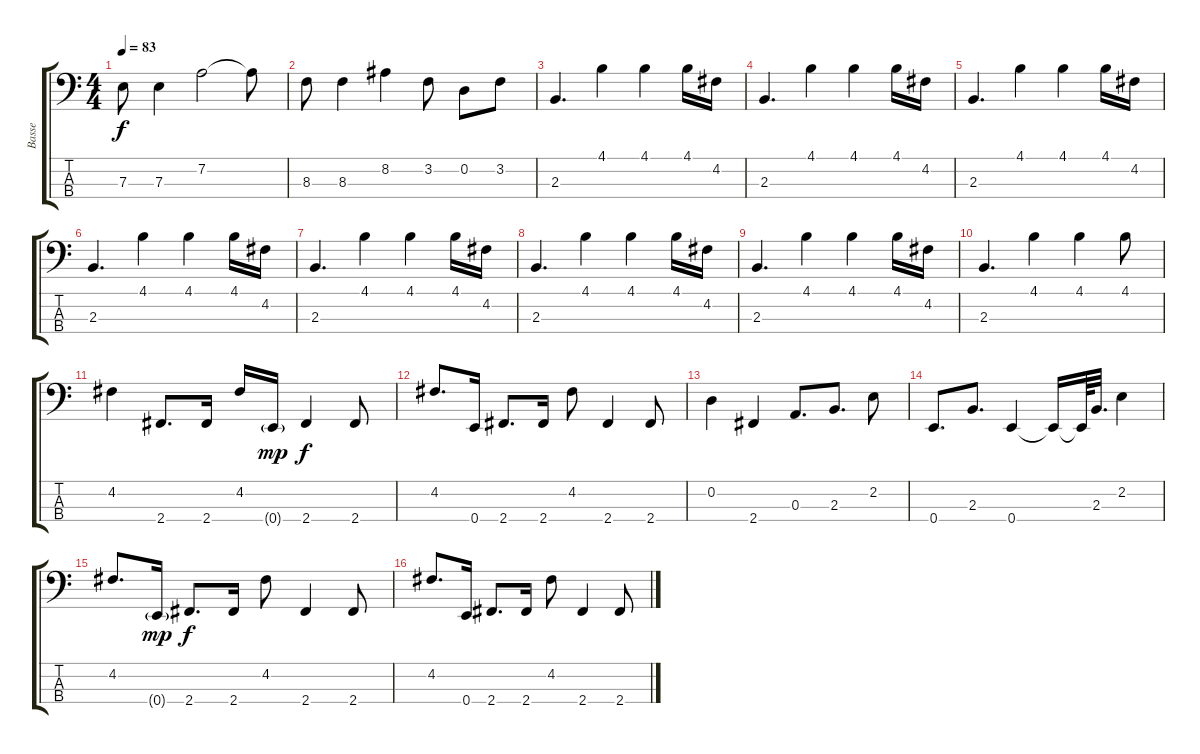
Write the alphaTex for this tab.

\track ("Basse" "Basse") {instrument electricbassfinger}
\staff {score tabs}
\tuning (G2 D2 A1 E1) {hide}
\ts (4 4)
\tempo 83
\clef f4
\ks c
7.3.8{dy f} 7.3.4 7.2.2 7.2{t}.8 |
8.3.8 8.3.4 8.2.4 3.2.8 0.2.8 3.2.8 |
2.3.4{d volume 16} 4.1.4 4.1.4 4.1.16 4.2.16 |
2.3.4{d} 4.1.4 4.1.4 4.1.16 4.2.16 |
2.3.4{d} 4.1.4 4.1.4 4.1.16 4.2.16 |
2.3.4{d} 4.1.4 4.1.4 4.1.16 4.2.16 |
2.3.4{d} 4.1.4 4.1.4 4.1.16 4.2.16 |
2.3.4{d} 4.1.4 4.1.4 4.1.16 4.2.16 |
2.3.4{d} 4.1.4 4.1.4 4.1.16 4.2.16 |
2.3.4{d} 4.1.4 4.1.4 4.1.8 |
4.2.4{volume 14} 2.4.8{d} 2.4.16 4.2.16 0.4{g}.16{dy mp} 2.4.4{dy f} 2.4.8 |
4.2.8{d} 0.4.16 2.4.8{d} 2.4.16 4.2.8 2.4.4 2.4.8 |
0.2.4 2.4.4 0.3.8{d} 2.3.8{d} 2.2.8 |
0.4.8{d} 2.3.8{d} 0.4.4 0.4{t}.16 0.4{t}.64 2.3.32{d} 2.2.4 |
4.2.8{d} 0.4{g}.16{dy mp} 2.4.8{d dy f} 2.4.16 4.2.8 2.4.4 2.4.8 |
4.2.8{d} 0.4.16 2.4.8{d} 2.4.16 4.2.8 2.4.4 2.4.8
